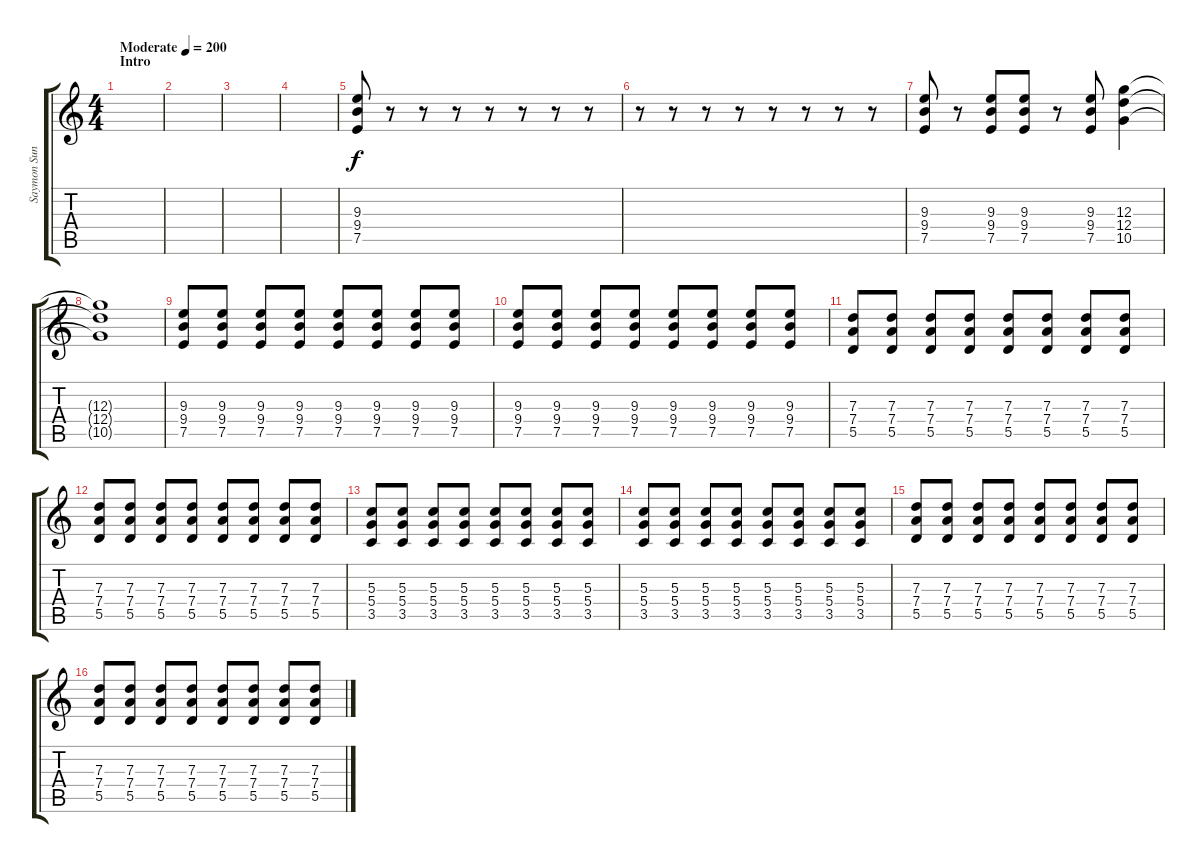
\track ("Saymon Sundiam (Rhythm Guitar)" "Saymon Sun") {instrument distortionguitar}
\staff {score tabs}
\tuning (E4 B3 G3 D3 A2 E2) {hide}
\ts (4 4)
\section ("" "Intro")
\tempo (200 "Moderate")
\clef g2
\ks c
|
|
|
|
(9.3 9.4 7.5).8 r.8 r.8 r.8 r.8 r.8 r.8 r.8 |
r.8 r.8 r.8 r.8 r.8 r.8 r.8 r.8 |
(9.3 9.4 7.5).8 r.8 (9.3 9.4 7.5).8 (9.3 9.4 7.5).8 r.8 (9.3 9.4 7.5).8 (12.3 12.4 10.5).4 |
(12.3{t} 12.4{t} 10.5{t}).1 |
(9.3 9.4 7.5).8 (9.3 9.4 7.5).8 (9.3 9.4 7.5).8 (9.3 9.4 7.5).8 (9.3 9.4 7.5).8 (9.3 9.4 7.5).8 (9.3 9.4 7.5).8 (9.3 9.4 7.5).8 |
(9.3 9.4 7.5).8 (9.3 9.4 7.5).8 (9.3 9.4 7.5).8 (9.3 9.4 7.5).8 (9.3 9.4 7.5).8 (9.3 9.4 7.5).8 (9.3 9.4 7.5).8 (9.3 9.4 7.5).8 |
(7.3 7.4 5.5).8 (7.3 7.4 5.5).8 (7.3 7.4 5.5).8 (7.3 7.4 5.5).8 (7.3 7.4 5.5).8 (7.3 7.4 5.5).8 (7.3 7.4 5.5).8 (7.3 7.4 5.5).8 |
(7.3 7.4 5.5).8 (7.3 7.4 5.5).8 (7.3 7.4 5.5).8 (7.3 7.4 5.5).8 (7.3 7.4 5.5).8 (7.3 7.4 5.5).8 (7.3 7.4 5.5).8 (7.3 7.4 5.5).8 |
(5.3 5.4 3.5).8 (5.3 5.4 3.5).8 (5.3 5.4 3.5).8 (5.3 5.4 3.5).8 (5.3 5.4 3.5).8 (5.3 5.4 3.5).8 (5.3 5.4 3.5).8 (5.3 5.4 3.5).8 |
(5.3 5.4 3.5).8 (5.3 5.4 3.5).8 (5.3 5.4 3.5).8 (5.3 5.4 3.5).8 (5.3 5.4 3.5).8 (5.3 5.4 3.5).8 (5.3 5.4 3.5).8 (5.3 5.4 3.5).8 |
(7.3 7.4 5.5).8 (7.3 7.4 5.5).8 (7.3 7.4 5.5).8 (7.3 7.4 5.5).8 (7.3 7.4 5.5).8 (7.3 7.4 5.5).8 (7.3 7.4 5.5).8 (7.3 7.4 5.5).8 |
(7.3 7.4 5.5).8 (7.3 7.4 5.5).8 (7.3 7.4 5.5).8 (7.3 7.4 5.5).8 (7.3 7.4 5.5).8 (7.3 7.4 5.5).8 (7.3 7.4 5.5).8 (7.3 7.4 5.5).8
